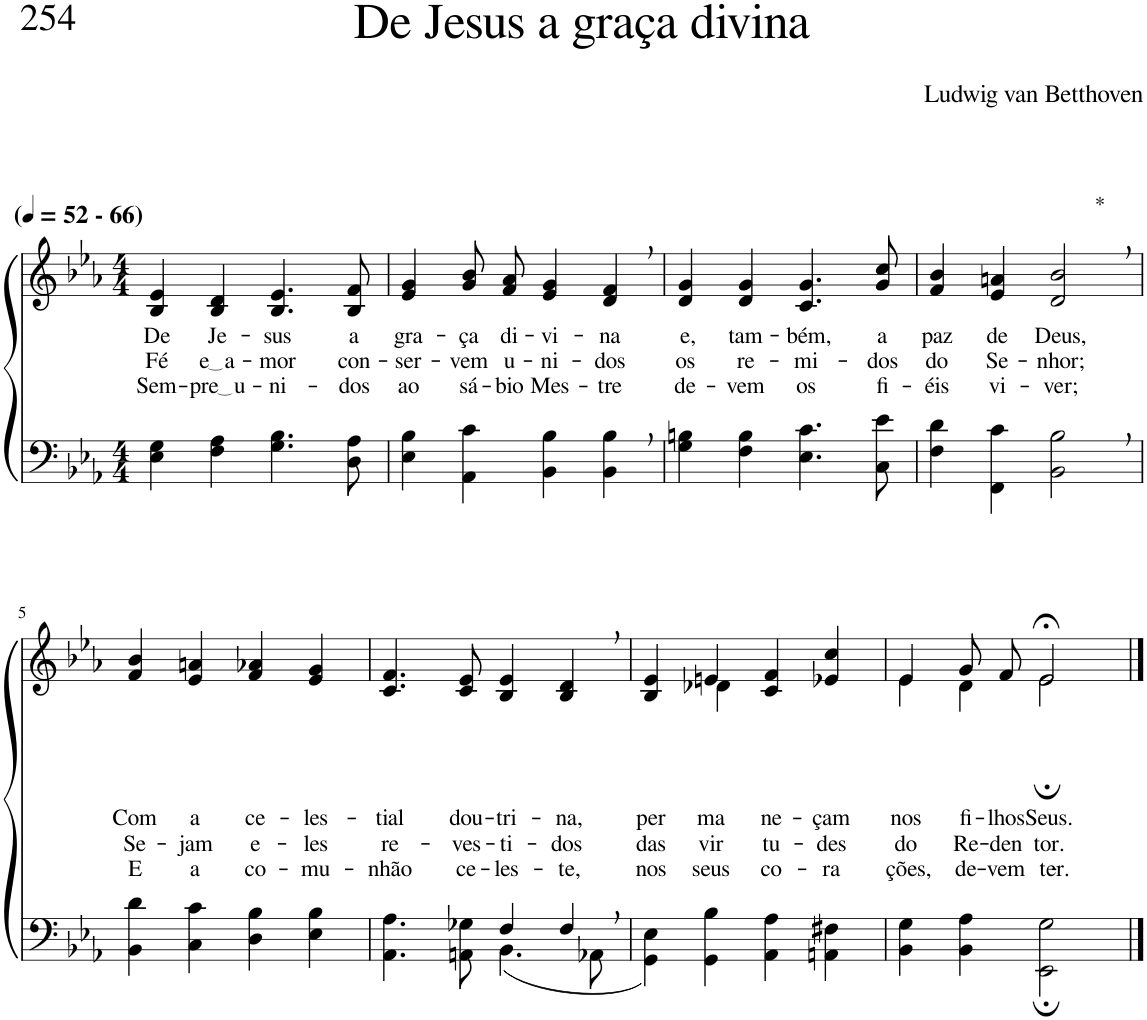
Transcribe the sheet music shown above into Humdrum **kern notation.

**kern	**kern	**text	**text	**text
*part2	*part1	*part1	*part1	*part1
*staff2	*staff1	*staff1	*staff1	*staff1
*I"Parte III e IV	*I"Parte I e II	*	*	*
*clefF4	*clefG2	*	*	*
*Trd-1c-2	*Trd-1c-2	*	*	*
*k[b-e-a-]	*k[b-e-a-]	*	*	*
*M4/4	*M4/4	*	*	*
*MM52	*MM52	*	*	*
=1	=1	=1	=1	=1
!	!LO:TX:a:B:t=(	!	!	!
!	!LO:TX:a:B:t=- 66)	!	!	!
!	!	!LO:LY:b	!LO:LY:b	!LO:LY:b
4E-\ 4G\	4B-/ 4e-/	De	Fé	Sem-
!	!	!LO:LY:b	!LO:LY:b	!LO:LY:b
4F\ 4A-\	4B-/ 4d/	Je-	e a	pre u
!	!	!LO:LY:b	!LO:LY:b	!LO:LY:b
4.G\ 4.B-\	4.B-/ 4.e-/	-sus	-mor	-ni-
!	!	!LO:LY:b	!LO:LY:b	!LO:LY:b
8D\ 8A-\	8B-/ 8f/	a	con-	-dos
=2	=2	=2	=2	=2
!	!	!LO:LY:b	!LO:LY:b	!LO:LY:b
4E-\ 4B-\	4e-/ 4g/	gra-	-ser-	ao
!	!	!LO:LY:b	!LO:LY:b	!LO:LY:b
4AA-\ 4c\	8g/ 8b-/L	-ça	-vem	sá-
!	!	!LO:LY:b	!LO:LY:b	!LO:LY:b
.	8f/ 8a-/J	di-	u-	-bio
!	!	!LO:LY:b	!LO:LY:b	!LO:LY:b
4BB-\ 4B-\	4e-/ 4g/	-vi-	-ni-	Mes-
!	!	!LO:LY:b	!LO:LY:b	!LO:LY:b
4BB-\, 4B-\,	4d/, 4f/,	-na	-dos	-tre
=3	=3	=3	=3	=3
!	!	!LO:LY:b	!LO:LY:b	!LO:LY:b
4G\ 4Bn\	4d/ 4g/	e,	os	de-
!	!	!LO:LY:b	!LO:LY:b	!LO:LY:b
4F\ 4B\	4d/ 4g/	tam-	re-	-vem
!	!	!LO:LY:b	!LO:LY:b	!LO:LY:b
4.E-\ 4.c\	4.c/ 4.g/	-bém,	-mi-	os
!	!	!LO:LY:b	!LO:LY:b	!LO:LY:b
8C\ 8e-\	8g/ 8cc/	a	-dos	fi-
=4	=4	=4	=4	=4
!	!	!LO:LY:b	!LO:LY:b	!LO:LY:b
4F\ 4d\	4f/ 4b-/	paz	do	-éis
!	!	!LO:LY:b	!LO:LY:b	!LO:LY:b
4FF\ 4c\	4e-/ 4an/	de	Se-	vi-
!	!LO:TX:a:t=*	!	!	!
!	!	!LO:LY:b	!LO:LY:b	!LO:LY:b
2BB-\, 2B-\,	2d/, 2b-/,	Deus,	-nhor;	-ver;
!!LO:LB:g=z
=5	=5	=5	=5	=5
!	!	!LO:LY:b	!LO:LY:b	!LO:LY:b
4BB-\ 4d\	4f/ 4b-/	Com	Se-	E
!	!	!LO:LY:b	!LO:LY:b	!LO:LY:b
4C\ 4c\	4e-/ 4an/	a	-jam	a
!	!	!LO:LY:b	!LO:LY:b	!LO:LY:b
4D\ 4B-\	4f/ 4a-X/	ce-	e-	co-
!	!	!LO:LY:b	!LO:LY:b	!LO:LY:b
4E-\ 4B-\	4e-/ 4g/	-les-	-les	-mu-
=6	=6	=6	=6	=6
*^	*	*	*	*
!	!	!	!LO:LY:b	!LO:LY:b	!LO:LY:b
2ryy	4.AA-\ 4.A-\	4.c/ 4.f/	-tial	re-	-nhão
!	!	!	!LO:LY:b	!LO:LY:b	!LO:LY:b
.	8AAn\ 8G-X\	8c/ 8e-/	dou-	-ves-	ce-
!	!	!	!LO:LY:b	!LO:LY:b	!LO:LY:b
4F/	(4.BB-\	4B-/ 4e-/	-tri-	-ti-	-les-
!	!	!	!LO:LY:b	!LO:LY:b	!LO:LY:b
4F,/	.	4B-/, 4d/,	-na,	-dos	-te,
.	8AA-X\	.	.	.	.
=7	=7	=7	=7	=7	=7
!	!	!	!LO:LY:b	!LO:LY:b	!LO:LY:b
*v	*v	*^	*	*	*
4GG\ 4E-\)	4B-/ 4e-/	4ryy	per-	das	nos
!	!	!	!LO:LY:b	!LO:LY:b	!LO:LY:b
4GG\ 4B-\	4en/	4d-X\	-ma-	vir-	seus
!	!	!	!LO:LY:b	!LO:LY:b	!LO:LY:b
4AA-\ 4A-\	4c/ 4f/	2ryy	-ne-	-tu-	co-
!	!	!	!LO:LY:b	!LO:LY:b	!LO:LY:b
4AAn\ 4F#X\	4e-X/ 4cc/	.	-çam	-des	-ra-
=8	=8	=8	=8	=8	=8
!	!	!	!LO:LY:b	!LO:LY:b	!LO:LY:b
4BB-\ 4G\	4e-/	4e-\	nos	do	-ções,
!	!	!	!LO:LY:b	!LO:LY:b	!LO:LY:b
4BB-\ 4A-\	8g/L	4d\	fi-	Re-	de-
!	!	!	!LO:LY:b	!LO:LY:b	!LO:LY:b
.	8f/J	.	-lhos	-den-	-vem
!	!	!	!LO:LY:b	!LO:LY:b	!LO:LY:b
2EE-\; 2G\;	2e-;</	2e-;\	Seus.	-tor.	ter.-
*	*v	*v	*	*	*
==	==	==	==	==
*-	*-	*-	*-	*-
